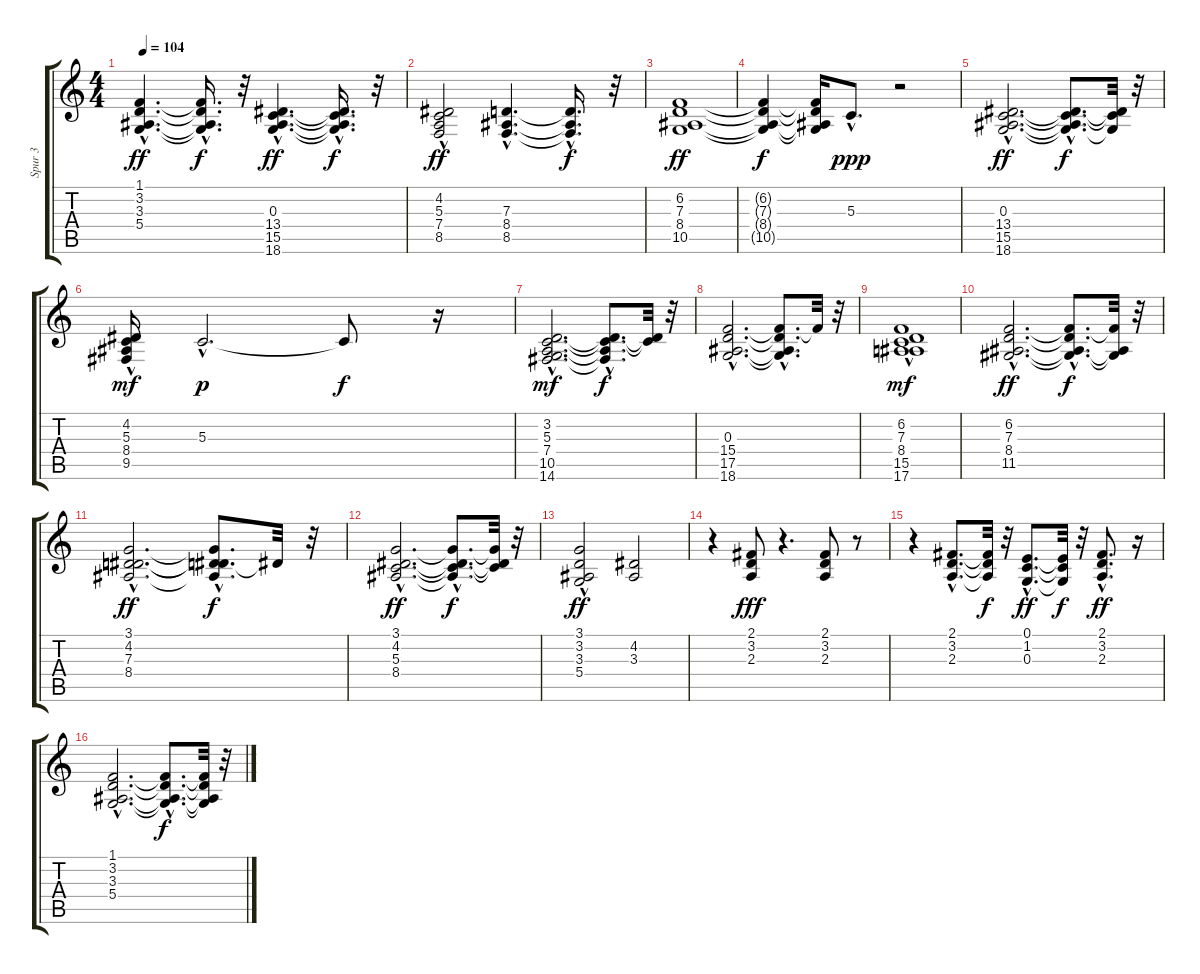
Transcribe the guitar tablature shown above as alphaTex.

\track ("Spur 3" "Spur 3") {instrument acousticgrandpiano}
\staff {score tabs}
\tuning (E4 B3 G3 D3 A2 E2) {hide}
\ts (4 4)
\tempo 104
\clef g2
\ks c
(1.1{hac} 3.2{hac} 3.3{hac} 5.4{hac}).4{d dy ff} (1.1{hac t} 3.2{hac t} 3.3{hac t} 5.4{hac t}).16{d dy f} r.32 (0.3{hac} 13.4{hac} 15.5{hac} 18.6{hac}).4{d dy ff} (0.3{hac t} 13.4{hac t} 15.5{hac t} 18.6{t}).16{d dy f} r.32 |
(4.2 5.3{hac} 7.4{hac} 8.5{hac}).2{dy ff} (7.3{hac} 8.4{hac} 8.5{hac}).4{d} (7.3{hac t} 8.4{hac t} 8.5{t}).16{d dy f} r.32 |
(6.2 7.3 8.4 10.5).1{dy ff} |
(6.2{t} 7.3{t} 8.4{t} 10.5{t}).4{dy f} (6.2{t} 7.3{t} 8.4{t} 10.5{t}).16 5.3{hac}.8{d dy ppp} r.2 |
(0.3{hac} 13.4{hac} 15.5{hac} 18.6{hac}).2{d dy ff} (0.3{hac t} 13.4{hac t} 15.5{hac t} 18.6{t}).8{d dy f} (0.3{t} 13.4{t} 15.5{t}).32 r.32 |
(4.2 5.3 8.4{hac} 9.5{hac}).16{dy mf} 5.3{hac}.2{d dy p} 5.3{t}.8{dy f} r.16 |
(3.2{hac} 5.3{hac} 7.4{hac} 10.5 14.6{hac}).2{d dy mf} (3.2{hac t} 5.3{hac t} 7.4{hac t} 14.6{hac t}).8{d dy f} (3.2{t} 5.3{t}).32 r.32 |
(0.3{hac} 15.4{hac} 17.5{hac} 18.6{hac}).2{d} (0.3{t} 15.4{hac t} 17.5{hac t} 18.6{hac t}).8{d} 15.4{t}.32 r.32 |
(6.2 7.3{hac} 8.4{hac} 15.5 17.6{hac}).1{dy mf} |
(6.2{hac} 7.3{hac} 8.4{hac} 11.5{hac}).2{d dy ff} (6.2{hac t} 7.3{hac t} 8.4{hac t} 11.5{hac t}).8{d dy f} (6.2{t} 8.4{t} 11.5{t}).32 r.32 |
(3.1{hac} 4.2{hac} 7.3{hac} 8.4{hac}).2{d dy ff} (3.1{hac t} 4.2{hac t} 7.3{hac t} 8.4{hac t}).8{d dy f} 4.2{t}.32 r.32 |
(3.1{hac} 4.2{hac} 5.3{hac} 8.4{hac}).2{d dy ff} (3.1{hac t} 4.2{hac t} 5.3{hac t} 8.4{hac t}).8{d dy f} (3.1{t} 4.2{t} 5.3{t}).32 r.32 |
(3.1 3.2{hac} 3.3{hac} 5.4{hac}).2{dy ff} (4.2 3.3).2 |
r.4 (2.1 3.2 2.3).8{dy fff} r.4{d} (2.1 3.2 2.3).8 r.8 |
r.4 (2.1{hac} 3.2{hac} 2.3{hac}).8{d} (2.1{t} 3.2{t} 2.3{t}).32{dy f} r.32 (0.1{hac} 1.2{hac} 0.3{hac}).8{d dy ff} (0.1{t} 1.2{t} 0.3{t}).32{dy f} r.32 (2.1{hac} 3.2{hac} 2.3).8{d dy ff} r.16 |
(1.1{hac} 3.2{hac} 3.3{hac} 5.4{hac}).2{d} (1.1{hac t} 3.2{hac t} 3.3{hac t} 5.4{hac t}).8{d dy f} (1.1{t} 3.2{t} 3.3{t} 5.4{t}).32 r.32
